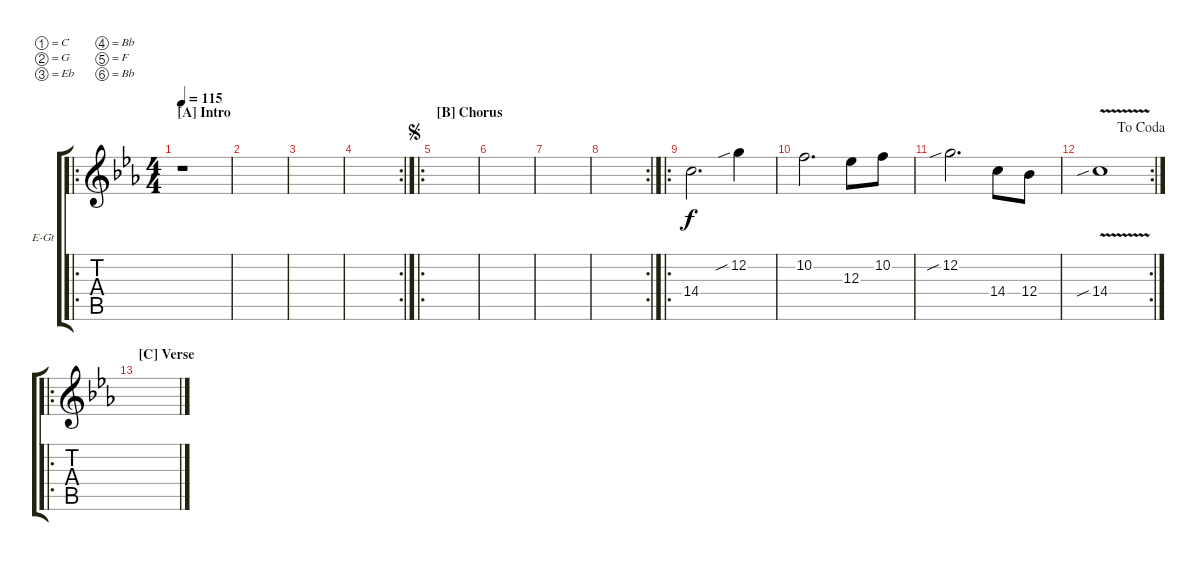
\bracketExtendMode groupsimilarinstruments
\firstSystemTrackNameOrientation horizontal
\otherSystemsTrackNameOrientation horizontal
\track ("Lead 2" "E-Gt") {instrument overdrivenguitar}
\staff {score tabs}
\tuning (C4 G3 Eb3 Bb2 F2 Bb1)
\ro
\ts (4 4)
\section ("A" "Intro")
\tempo 115
\clef g2
\scale
0.512
\ks cminor
r.1{dy f instrument overdrivenguitar} |
\scale
0.244 |
\scale
0.244 |
\rc 2
\scale
0.333333 |
\ro
\section ("B" "Chorus")
\jump segno
\scale
0.363184 |
\scale
0.303483 |
\scale
0.303483 |
\rc 2
\scale
0.333333 |
\ro
\scale
0.363184 14.4.2{d} 12.2{sib}.4 |
\scale
0.322751 10.2.2{d} 12.3.8 10.2.8 |
\scale
0.322751 12.2{sib}.2{d} 14.4.8 12.4.8 |
\rc 2
\jump dacoda
\scale
0.354497 14.4{v sib}.1 |
\ro
\section ("C" "Verse")
\scale
0.374359 |
\scale
0.312821 |
\scale
0.312821 |
\scale
0.354497
